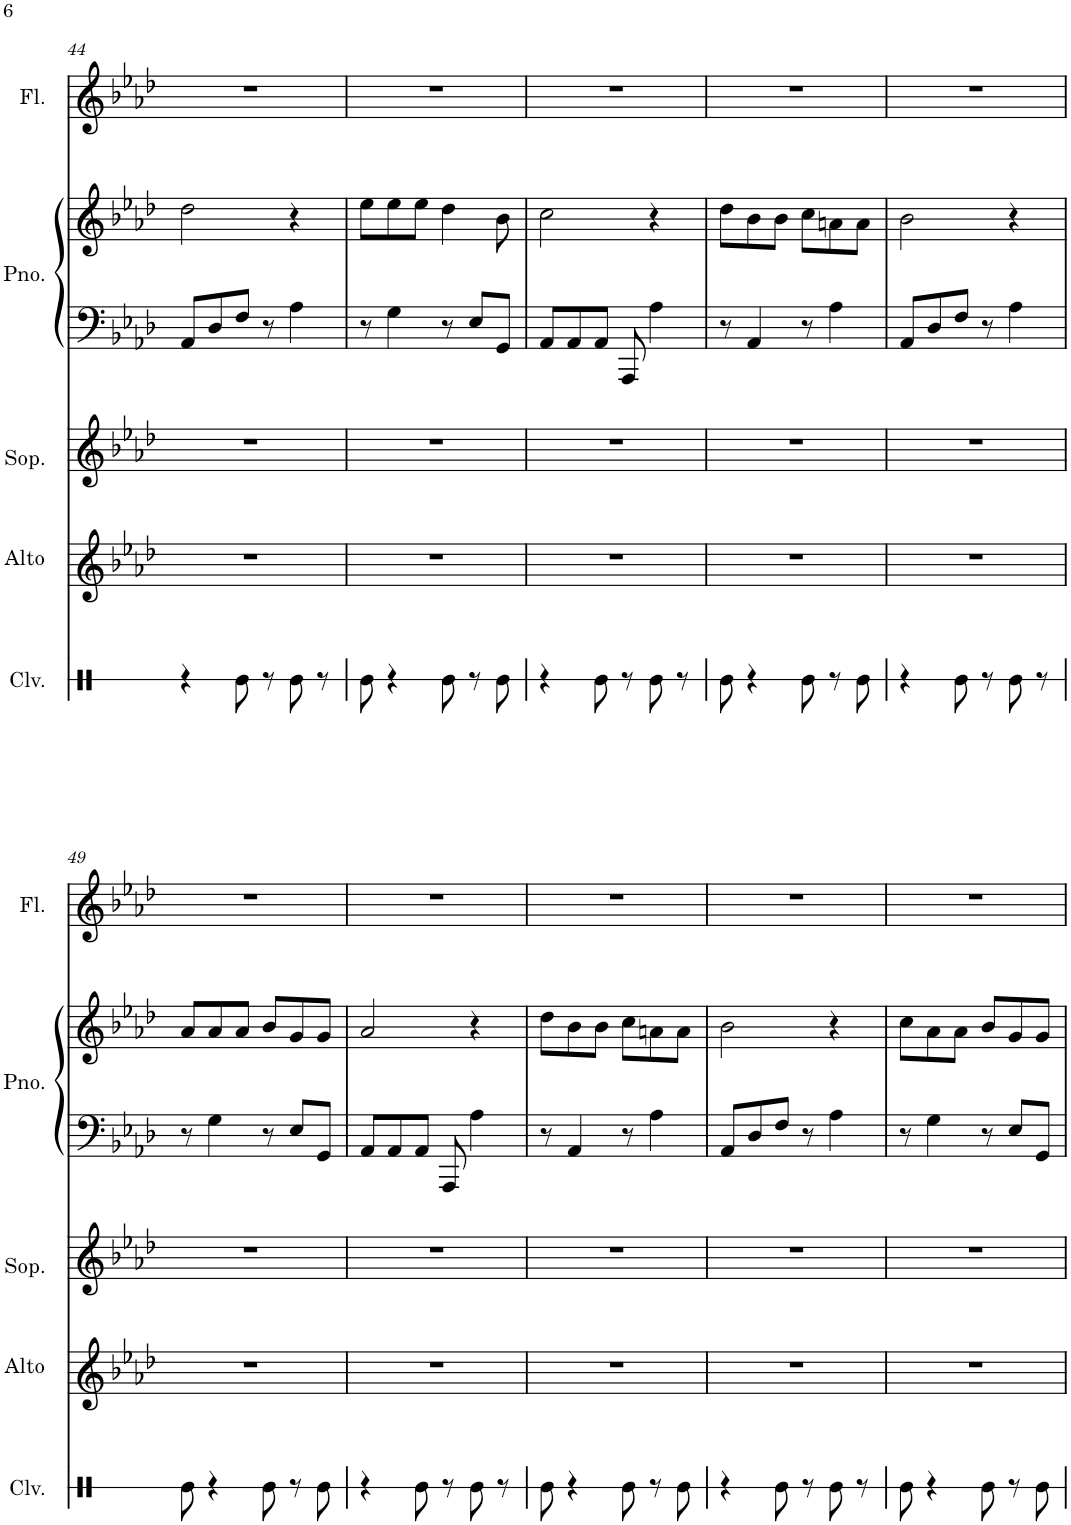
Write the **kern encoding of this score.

**kern	**kern	**kern	**kern	**kern	**kern
*part4	*part3	*part3	*part2	*part2	*part1
*staff6	*staff5	*staff4	*staff3	*staff2	*staff1
*I"Claves	*I"Soprano    Alto	*	*I"Piano	*	*I"Flute
*I'Clv.	*I'Sop.    Alto	*	*I'Pno.	*	*I'Fl.
!!LO:PB:g=z
*clefX	*clefG2	*clefG2	*clefF4	*clefG2	*clefG2
*k[]	*k[b-e-a-d-]	*k[b-e-a-d-]	*k[b-e-a-d-]	*k[b-e-a-d-]	*k[b-e-a-d-]
*M6/8	*M6/8	*M6/8	*M6/8	*M6/8	*M6/8
=44	=44	=44	=44	=44	=44
4r	2.r	2.r	8AA-/L	2dd-\	2.r
.	.	.	8D-/	.	.
8Re\	.	.	8F/J	.	.
8r	.	.	8r	.	.
8Re\	.	.	4A-\	4r	.
8r	.	.	.	.	.
=45	=45	=45	=45	=45	=45
8Re\	2.r	2.r	8r	8ee-\L	2.r
4r	.	.	4G\	8ee-\	.
.	.	.	.	8ee-\J	.
8Re\	.	.	8r	4dd-\	.
8r	.	.	8E-/L	.	.
8Re\	.	.	8GG/J	8b-\	.
=46	=46	=46	=46	=46	=46
4r	2.r	2.r	8AA-/L	2cc\	2.r
.	.	.	8AA-/	.	.
8Re\	.	.	8AA-/J	.	.
8r	.	.	8AAA-/	.	.
8Re\	.	.	4A-\	4r	.
8r	.	.	.	.	.
=47	=47	=47	=47	=47	=47
8Re\	2.r	2.r	8r	8dd-\L	2.r
4r	.	.	4AA-/	8b-\	.
.	.	.	.	8b-\J	.
8Re\	.	.	8r	8cc\L	.
8r	.	.	4A-\	8an\	.
8Re\	.	.	.	8a\J	.
=48	=48	=48	=48	=48	=48
4r	2.r	2.r	8AA-/L	2b-\	2.r
.	.	.	8D-/	.	.
8Re\	.	.	8F/J	.	.
8r	.	.	8r	.	.
8Re\	.	.	4A-\	4r	.
8r	.	.	.	.	.
!!LO:LB:g=z
=49	=49	=49	=49	=49	=49
8Re\	2.r	2.r	8r	8a-/L	2.r
4r	.	.	4G\	8a-/	.
.	.	.	.	8a-/J	.
8Re\	.	.	8r	8b-/L	.
8r	.	.	8E-/L	8g/	.
8Re\	.	.	8GG/J	8g/J	.
=50	=50	=50	=50	=50	=50
4r	2.r	2.r	8AA-/L	2a-/	2.r
.	.	.	8AA-/	.	.
8Re\	.	.	8AA-/J	.	.
8r	.	.	8AAA-/	.	.
8Re\	.	.	4A-\	4r	.
8r	.	.	.	.	.
=51	=51	=51	=51	=51	=51
8Re\	2.r	2.r	8r	8dd-\L	2.r
4r	.	.	4AA-/	8b-\	.
.	.	.	.	8b-\J	.
8Re\	.	.	8r	8cc\L	.
8r	.	.	4A-\	8an\	.
8Re\	.	.	.	8a\J	.
=52	=52	=52	=52	=52	=52
4r	2.r	2.r	8AA-/L	2b-\	2.r
.	.	.	8D-/	.	.
8Re\	.	.	8F/J	.	.
8r	.	.	8r	.	.
8Re\	.	.	4A-\	4r	.
8r	.	.	.	.	.
=53	=53	=53	=53	=53	=53
8Re\	2.r	2.r	8r	8cc\L	2.r
4r	.	.	4G\	8a-\	.
.	.	.	.	8a-\J	.
8Re\	.	.	8r	8b-/L	.
8r	.	.	8E-/L	8g/	.
8Re\	.	.	8GG/J	8g/J	.
=	=	=	=	=	=
*-	*-	*-	*-	*-	*-
